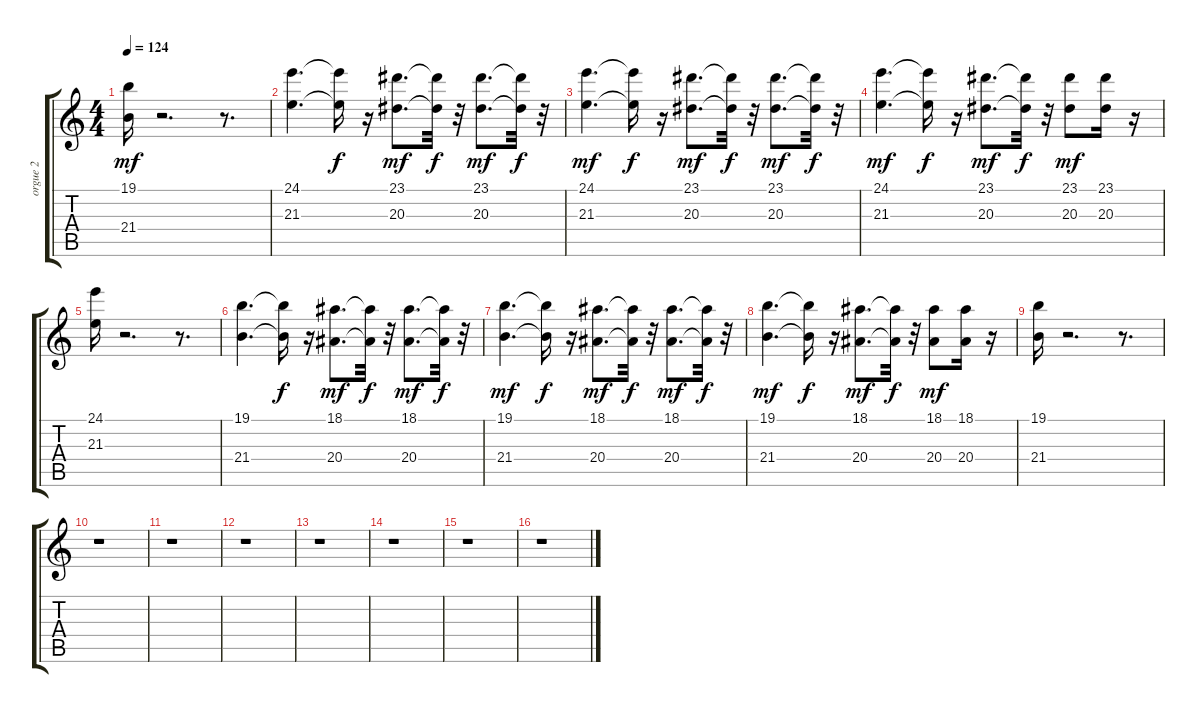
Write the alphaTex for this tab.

\track ("orgue 2" "orgue 2") {instrument drawbarorgan}
\staff {score tabs}
\tuning (E4 B3 G3 D3 A2 E2) {hide}
\ts (4 4)
\tempo 124
\clef g2
\ks c
(19.1 21.4).16{dy mf} r.2{d} r.8{d} |
(24.1 21.3).4{d} (24.1{t} 21.3{t}).16{dy f} r.16 (23.1 20.3).8{d dy mf} (23.1{t} 20.3{t}).32{dy f} r.32 (23.1 20.3).8{d dy mf} (23.1{t} 20.3{t}).32{dy f} r.32 |
(24.1 21.3).4{d dy mf} (24.1{t} 21.3{t}).16{dy f} r.16 (23.1 20.3).8{d dy mf} (23.1{t} 20.3{t}).32{dy f} r.32 (23.1 20.3).8{d dy mf} (23.1{t} 20.3{t}).32{dy f} r.32 |
(24.1 21.3).4{d dy mf} (24.1{t} 21.3{t}).16{dy f} r.16 (23.1 20.3).8{d dy mf} (23.1{t} 20.3{t}).32{dy f} r.32 (23.1 20.3).8{dy mf} (23.1 20.3).16 r.16 |
(24.1 21.3).16 r.2{d} r.8{d} |
(19.1 21.4).4{d} (19.1{t} 21.4{t}).16{dy f} r.16 (18.1 20.4).8{d dy mf} (18.1{t} 20.4{t}).32{dy f} r.32 (18.1 20.4).8{d dy mf} (18.1{t} 20.4{t}).32{dy f} r.32 |
(19.1 21.4).4{d dy mf} (19.1{t} 21.4{t}).16{dy f} r.16 (18.1 20.4).8{d dy mf} (18.1{t} 20.4{t}).32{dy f} r.32 (18.1 20.4).8{d dy mf} (18.1{t} 20.4{t}).32{dy f} r.32 |
(19.1 21.4).4{d dy mf} (19.1{t} 21.4{t}).16{dy f} r.16 (18.1 20.4).8{d dy mf} (18.1{t} 20.4{t}).32{dy f} r.32 (18.1 20.4).8{dy mf} (18.1 20.4).16 r.16 |
(19.1 21.4).16 r.2{d} r.8{d} |
r.1 |
r.1 |
r.1 |
r.1 |
r.1 |
r.1 |
r.1
